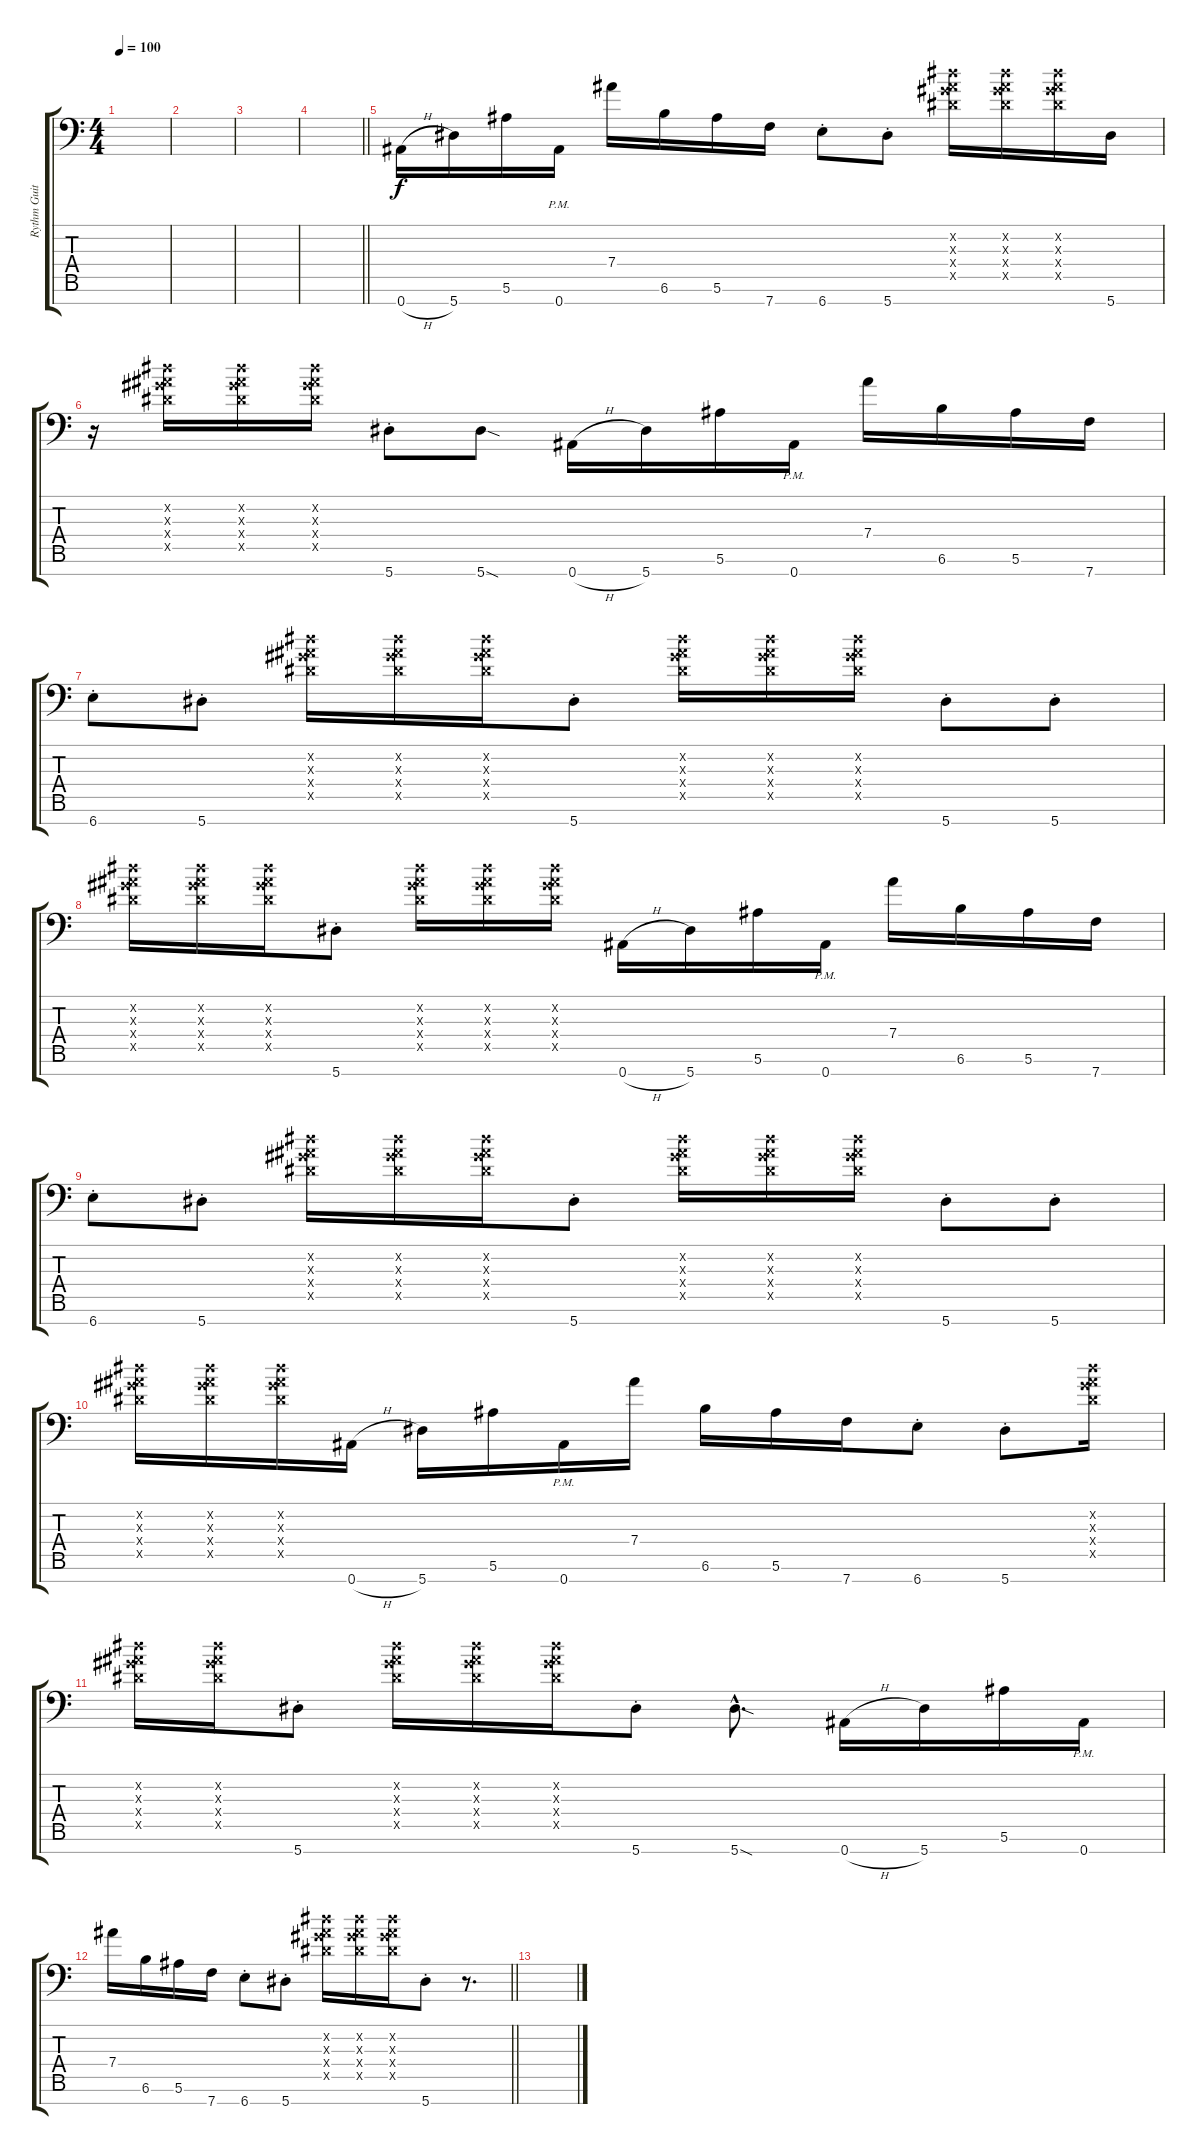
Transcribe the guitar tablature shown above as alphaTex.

\track ("Rythm Guitar #2" "Rythm Guit") {instrument distortionguitar}
\staff {score tabs}
\tuning (Eb4 Bb3 F3 Eb3 Bb2 F2 Bb1) {hide}
\ts (4 4)
\section ("" "")
\tempo 100
\clef f4
\ks c
|
|
|
\barLineRight lightlight
|
\section ("" "")
0.7{h}.16 5.7.16 5.6.16 0.7{pm}.16 7.4.16 6.6.16 5.6.16 7.7.16 6.7{st}.8 5.7{st}.8 (5.2{x} 5.3{x} 5.4{x} 5.5{x}).16 (5.2{x} 5.3{x} 5.4{x} 5.5{x}).16 (5.2{x} 5.3{x} 5.4{x} 5.5{x}).16 5.7.16 |
r.16 (5.2{x} 5.3{x} 5.4{x} 5.5{x}).16 (5.2{x} 5.3{x} 5.4{x} 5.5{x}).16 (5.2{x} 5.3{x} 5.4{x} 5.5{x}).16 5.7{st}.8 5.7{sod}.8 0.7{h}.16 5.7.16 5.6.16 0.7{pm}.16 7.4.16 6.6.16 5.6.16 7.7.16 |
6.7{st}.8 5.7{st}.8 (5.2{x} 5.3{x} 5.4{x} 5.5{x}).16 (5.2{x} 5.3{x} 5.4{x} 5.5{x}).16 (5.2{x} 5.3{x} 5.4{x} 5.5{x}).16 5.7{st}.8 (5.2{x} 5.3{x} 5.4{x} 5.5{x}).16 (5.2{x} 5.3{x} 5.4{x} 5.5{x}).16 (5.2{x} 5.3{x} 5.4{x} 5.5{x}).16 5.7{st}.8 5.7{st}.8 |
(5.2{x} 5.3{x} 5.4{x} 5.5{x}).16 (5.2{x} 5.3{x} 5.4{x} 5.5{x}).16 (5.2{x} 5.3{x} 5.4{x} 5.5{x}).16 5.7{st}.8 (5.2{x} 5.3{x} 5.4{x} 5.5{x}).16 (5.2{x} 5.3{x} 5.4{x} 5.5{x}).16 (5.2{x} 5.3{x} 5.4{x} 5.5{x}).16 0.7{h}.16 5.7.16 5.6.16 0.7{pm}.16 7.4.16 6.6.16 5.6.16 7.7.16 |
6.7{st}.8 5.7{st}.8 (5.2{x} 5.3{x} 5.4{x} 5.5{x}).16 (5.2{x} 5.3{x} 5.4{x} 5.5{x}).16 (5.2{x} 5.3{x} 5.4{x} 5.5{x}).16 5.7{st}.8 (5.2{x} 5.3{x} 5.4{x} 5.5{x}).16 (5.2{x} 5.3{x} 5.4{x} 5.5{x}).16 (5.2{x} 5.3{x} 5.4{x} 5.5{x}).16 5.7{st}.8 5.7{st}.8 |
(5.2{x} 5.3{x} 5.4{x} 5.5{x}).16 (5.2{x} 5.3{x} 5.4{x} 5.5{x}).16 (5.2{x} 5.3{x} 5.4{x} 5.5{x}).16 0.7{h}.16 5.7.16 5.6.16 0.7{pm}.16 7.4.16 6.6.16 5.6.16 7.7.16 6.7{st}.8 5.7{st}.8 (5.2{x} 5.3{x} 5.4{x} 5.5{x}).16 |
(5.2{x} 5.3{x} 5.4{x} 5.5{x}).16 (5.2{x} 5.3{x} 5.4{x} 5.5{x}).16 5.7{st}.8 (5.2{x} 5.3{x} 5.4{x} 5.5{x}).16 (5.2{x} 5.3{x} 5.4{x} 5.5{x}).16 (5.2{x} 5.3{x} 5.4{x} 5.5{x}).16 5.7{st}.8 5.7{sod hac}.8{d} 0.7{h}.16 5.7.16 5.6.16 0.7{pm}.16 |
\barLineRight lightlight
7.4.16 6.6.16 5.6.16 7.7.16 6.7{st}.8 5.7{st}.8 (5.2{x} 5.3{x} 5.4{x} 5.5{x}).16 (5.2{x} 5.3{x} 5.4{x} 5.5{x}).16 (5.2{x} 5.3{x} 5.4{x} 5.5{x}).16 5.7{st}.8 r.8{d} |
\section ("" "")
